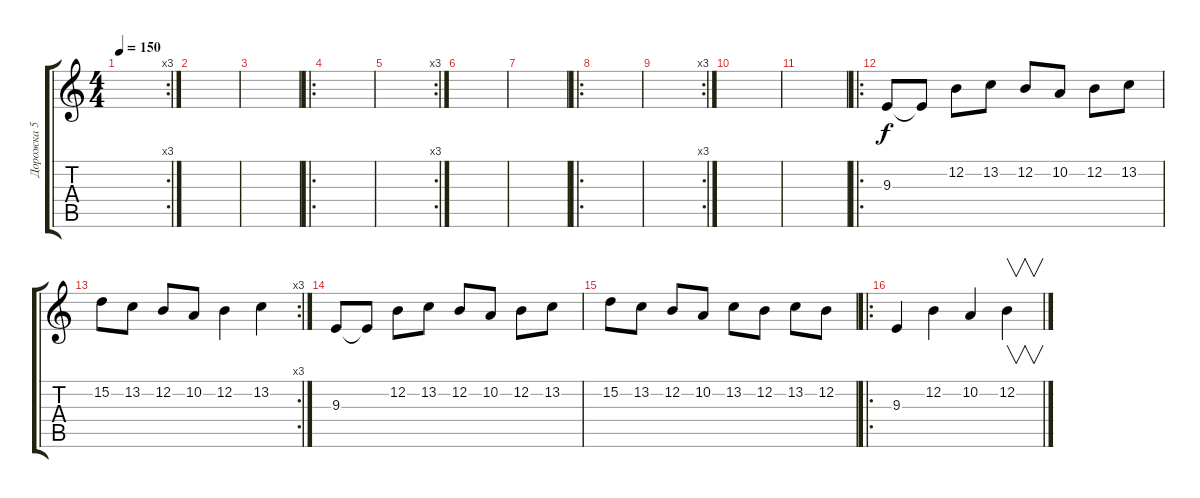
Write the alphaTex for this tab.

\track ("Дорожка 5" "Дорожка 5") {instrument sitar}
\staff {score tabs}
\tuning (E4 B3 G3 D3 A2 E2) {hide}
\rc 3
\ts (4 4)
\tempo 150
\clef g2
\ks c
|
|
|
\ro
|
\rc 3
|
|
|
\ro
|
\rc 3
|
|
|
\ro
9.3.8{volume 8 instrument overdrivenguitar} 9.3{t}.8 12.2.8 13.2.8 12.2.8 10.2.8 12.2.8 13.2.8 |
\rc 3
15.2.8 13.2.8 12.2.8 10.2.8 12.2.4 13.2.4 |
9.3.8{volume 8 instrument overdrivenguitar} 9.3{t}.8 12.2.8 13.2.8 12.2.8 10.2.8 12.2.8 13.2.8 |
15.2.8 13.2.8 12.2.8 10.2.8 13.2.8 12.2.8 13.2.8 12.2.8 |
\ro
9.3.4 12.2.4 10.2.4 12.2.4{v}
